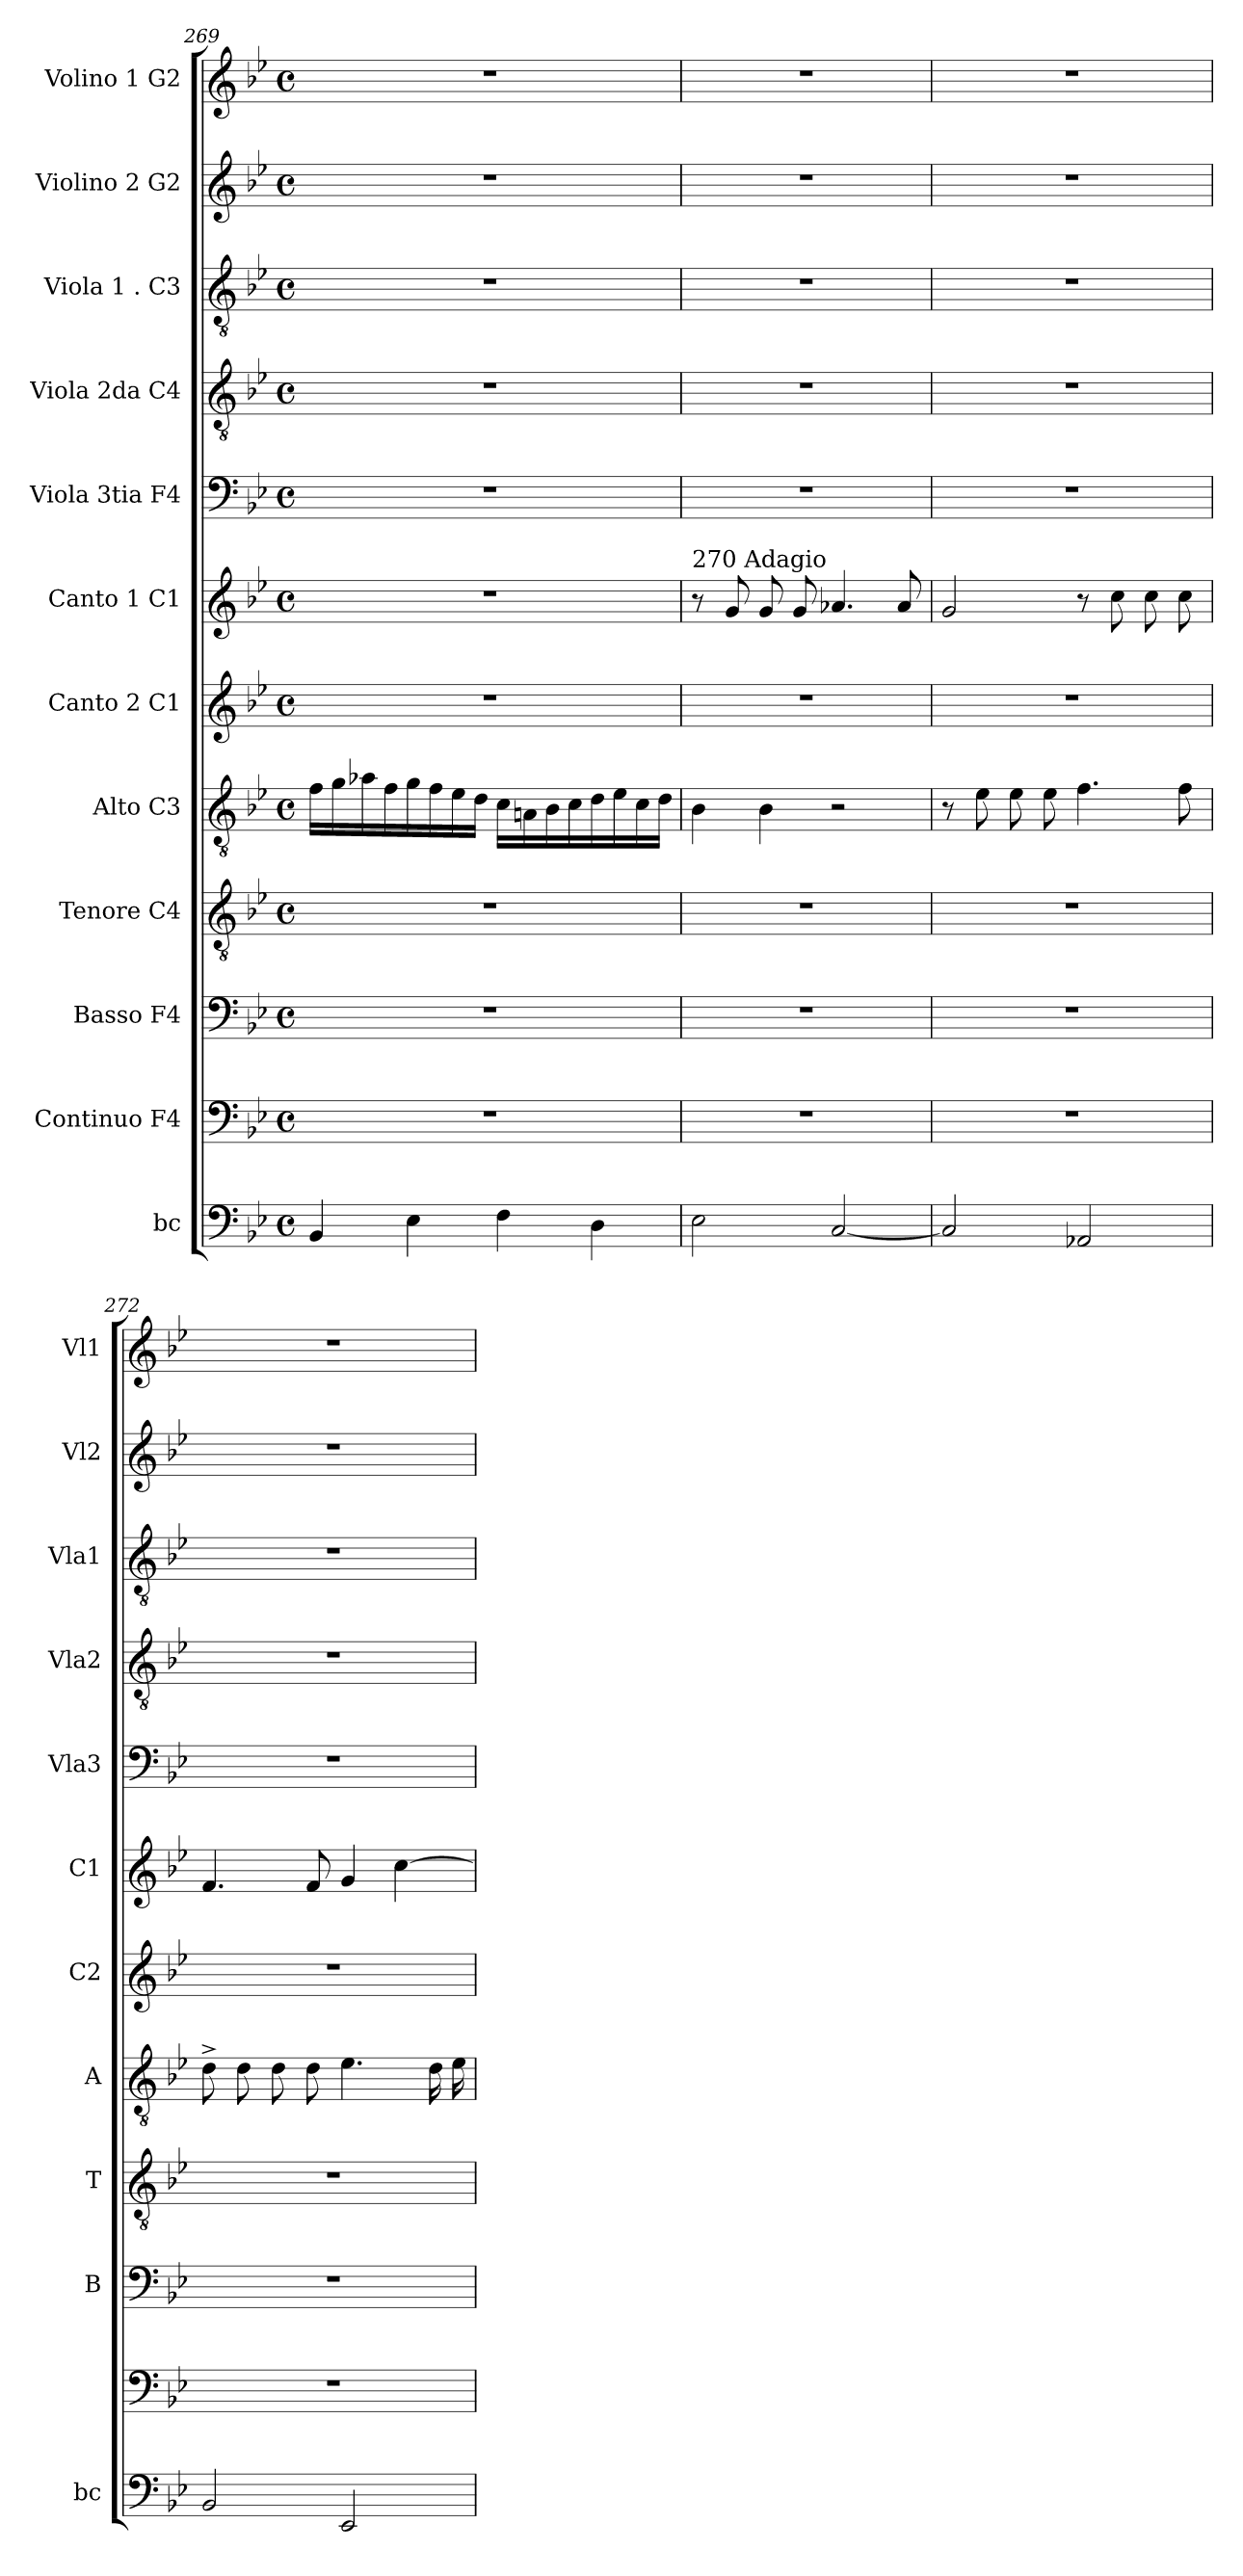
**kern	**kern	**kern	**kern	**kern	**kern	**kern	**kern	**kern	**kern	**kern	**kern
*part12	*part11	*part10	*part9	*part8	*part7	*part6	*part5	*part4	*part3	*part2	*part1
*staff12	*staff11	*staff10	*staff9	*staff8	*staff7	*staff6	*staff5	*staff4	*staff3	*staff2	*staff1
*I"bc	*I"Continuo F4	*I"Basso F4	*I"Tenore C4	*I"Alto C3	*I"Canto 2 C1	*I"Canto 1 C1	*I"Viola 3tia F4	*I"Viola 2da C4	*I"Viola 1 . C3	*I"Violino 2 G2	*I"Volino 1 G2
*I'bc	*	*I'B	*I'T	*I'A	*I'C2	*I'C1	*I'Vla3	*I'Vla2	*I'Vla1	*I'Vl2	*I'Vl1
*clefF4	*clefF4	*clefF4	*clefGv2	*clefGv2	*clefG2	*clefG2	*clefF4	*clefGv2	*clefGv2	*clefG2	*clefG2
*k[b-e-]	*k[b-e-]	*k[b-e-]	*k[b-e-]	*k[b-e-]	*k[b-e-]	*k[b-e-]	*k[b-e-]	*k[b-e-]	*k[b-e-]	*k[b-e-]	*k[b-e-]
*B-:	*B-:	*B-:	*B-:	*B-:	*B-:	*B-:	*B-:	*B-:	*B-:	*B-:	*B-:
*M4/4	*M4/4	*M4/4	*M4/4	*M4/4	*M4/4	*M4/4	*M4/4	*M4/4	*M4/4	*M4/4	*M4/4
*met(c)	*met(c)	*met(c)	*met(c)	*met(c)	*met(c)	*met(c)	*met(c)	*met(c)	*met(c)	*met(c)	*met(c)
=269	=269	=269	=269	=269	=269	=269	=269	=269	=269	=269	=269
4BB-/	1r	1r	1r	16f\LL	1r	1r	1r	1r	1r	1r	1r
.	.	.	.	16g\	.	.	.	.	.	.	.
.	.	.	.	16a-X\	.	.	.	.	.	.	.
.	.	.	.	16f\	.	.	.	.	.	.	.
4E-\	.	.	.	16g\	.	.	.	.	.	.	.
.	.	.	.	16f\	.	.	.	.	.	.	.
.	.	.	.	16e-\	.	.	.	.	.	.	.
.	.	.	.	16d\JJ	.	.	.	.	.	.	.
4F\	.	.	.	16c\LL	.	.	.	.	.	.	.
.	.	.	.	16An\	.	.	.	.	.	.	.
.	.	.	.	16B-\	.	.	.	.	.	.	.
.	.	.	.	16c\	.	.	.	.	.	.	.
4D\	.	.	.	16d\	.	.	.	.	.	.	.
.	.	.	.	16e-\	.	.	.	.	.	.	.
.	.	.	.	16c\	.	.	.	.	.	.	.
.	.	.	.	16d\JJ	.	.	.	.	.	.	.
!!LO:LB:g=z
=270	=270	=270	=270	=270	=270	=270	=270	=270	=270	=270	=270
!	!	!	!	!	!	!LO:TX:a:t=270 Adagio	!	!	!	!	!
2E-\	1r	1r	1r	4B-\	1r	8r	1r	1r	1r	1r	1r
.	.	.	.	.	.	8g/	.	.	.	.	.
.	.	.	.	4B-\	.	8g/	.	.	.	.	.
.	.	.	.	.	.	8g/	.	.	.	.	.
[<2C/	.	.	.	2r	.	4.a-X/	.	.	.	.	.
.	.	.	.	.	.	8a-/	.	.	.	.	.
=271	=271	=271	=271	=271	=271	=271	=271	=271	=271	=271	=271
2C/]	1r	1r	1r	8r	1r	2g/	1r	1r	1r	1r	1r
.	.	.	.	8e-\	.	.	.	.	.	.	.
.	.	.	.	8e-\	.	.	.	.	.	.	.
.	.	.	.	8e-\	.	.	.	.	.	.	.
2AA-X/	.	.	.	4.f\	.	8r	.	.	.	.	.
.	.	.	.	.	.	8cc\	.	.	.	.	.
.	.	.	.	.	.	8cc\	.	.	.	.	.
.	.	.	.	8f\	.	8cc\	.	.	.	.	.
=272	=272	=272	=272	=272	=272	=272	=272	=272	=272	=272	=272
2BB-/	1r	1r	1r	8d^>\	1r	4.f/	1r	1r	1r	1r	1r
.	.	.	.	8d\	.	.	.	.	.	.	.
.	.	.	.	8d\	.	.	.	.	.	.	.
.	.	.	.	8d\	.	8f/	.	.	.	.	.
2EE-/	.	.	.	4.e-\	.	4g/	.	.	.	.	.
.	.	.	.	.	.	[>4cc\	.	.	.	.	.
.	.	.	.	16d\	.	.	.	.	.	.	.
.	.	.	.	16e-\	.	.	.	.	.	.	.
=	=	=	=	=	=	=	=	=	=	=	=
*-	*-	*-	*-	*-	*-	*-	*-	*-	*-	*-	*-
